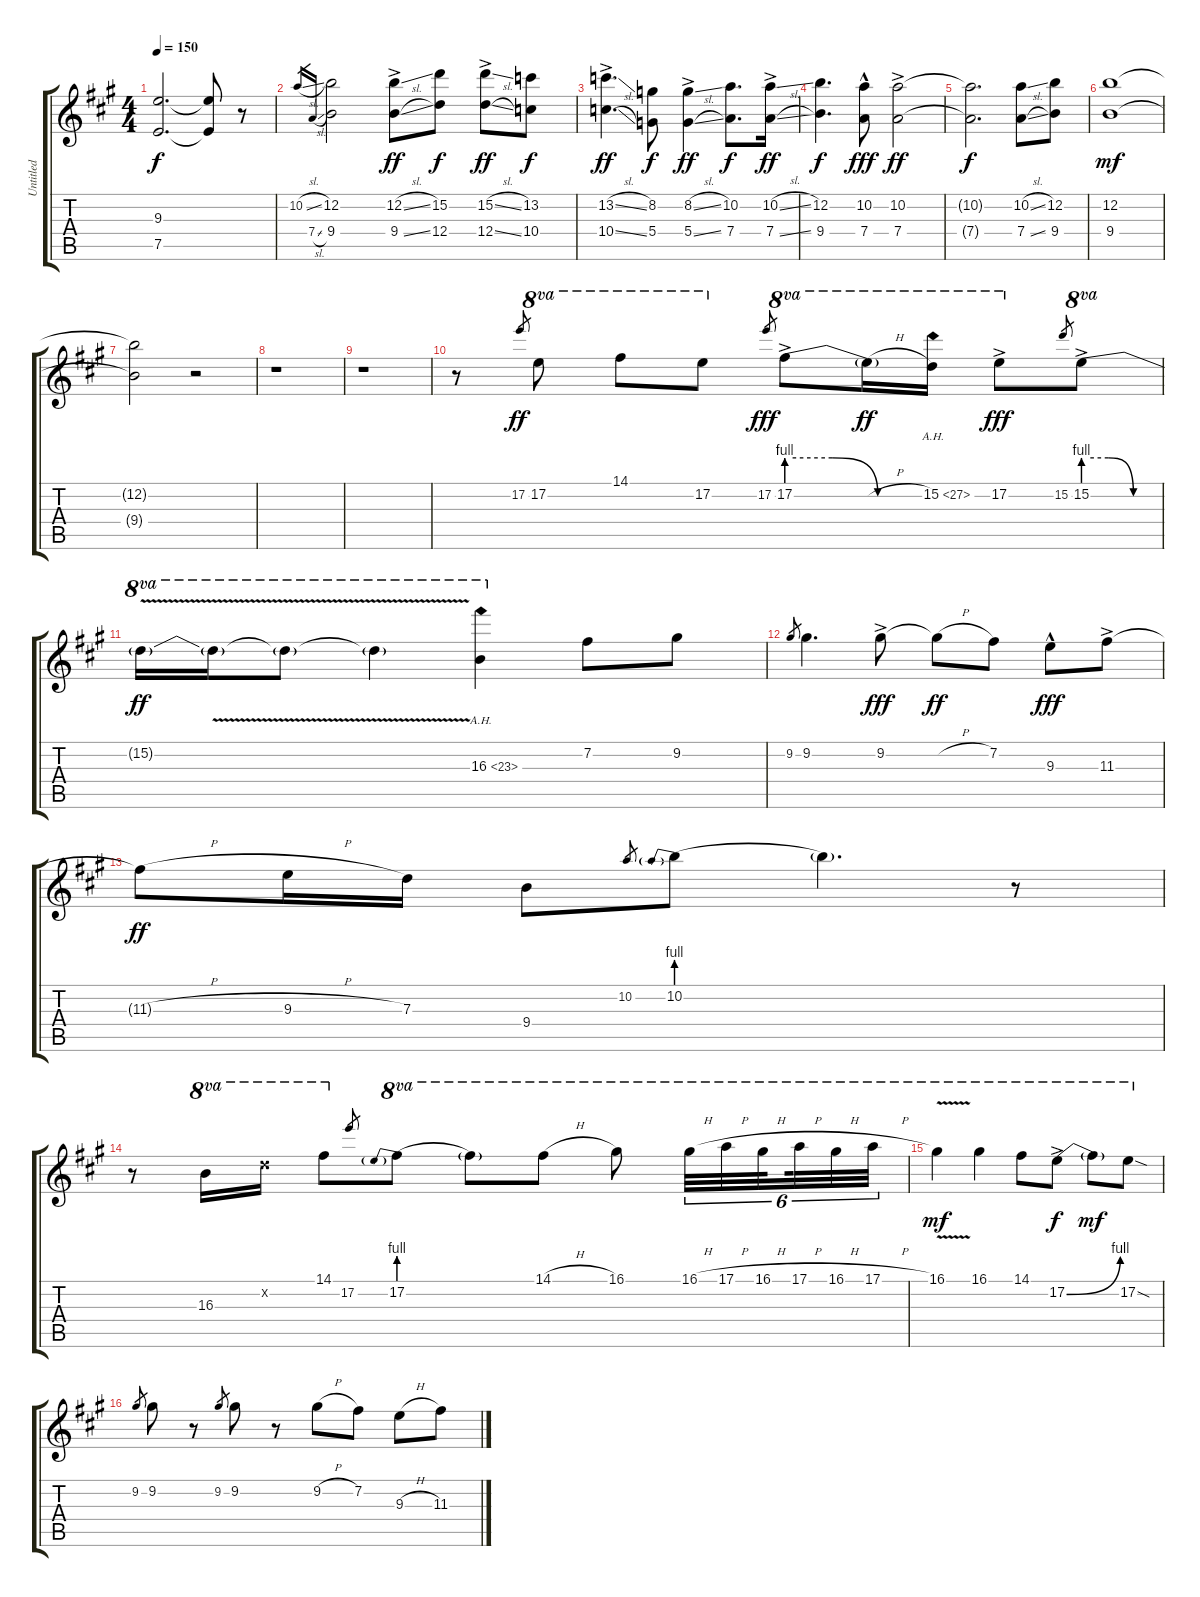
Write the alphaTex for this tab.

\track ("Untitled" "Untitled") {instrument distortionguitar}
\staff {score tabs}
\tuning (E4 B3 G3 D3 A2 E2) {hide}
\ts (4 4)
\tempo 150
\clef g2
\ks a
(9.3{t} 7.5{t}).2{d dy f} (9.3{t} 7.5{t}).8 r.8 |
10.2{sl}.16{gr} 7.4{sl}.16{gr} (12.2 9.4).2 (12.2{sl ac} 9.4{sl ac}).8{dy ff} (15.2 12.4).8{dy f} (15.2{sl ac} 12.4{sl ac}).8{dy ff} (13.2 10.4).8{dy f} |
(13.2{sl ac} 10.4{sl ac}).4{d dy ff} (8.2 5.4).8{dy f} (8.2{sl ac} 5.4{sl ac}).4{dy ff} (10.2 7.4).8{d dy f} (10.2{sl ac} 7.4{sl ac}).16{dy ff} |
(12.2 9.4).4{d dy f} (10.2{hac} 7.4{hac}).8{dy fff} (10.2{ac} 7.4{ac}).2{dy ff} |
(10.2{t} 7.4{t}).2{d dy f} (10.2{sl} 7.4{sl}).8 (12.2 9.4).8 |
(12.2 9.4).1{dy mf} |
(12.2{t} 9.4{t}).2 r.2 |
r.1 |
r.1 |
r.8 17.2.8{gr dy ff} 17.2.8{ot 8va} 14.1.8{ot 8va} 17.2.8{ot 8va} 17.2.8{gr dy fff} 17.2{be (custom 0 4 20 4 40 0 60 0) ac}.8{ot 8va} 17.2{h t}.16{ot 8va dy ff} 15.2{ah 12}.16{ot 8va} 17.2{ac}.8{ot 8va dy fff} 15.2.8{gr} 15.2{be (custom 0 4 20 4 40 0 60 0) ac}.8{ot 8va} |
15.2{v t}.16{ot 8va dy ff} 15.2{v t}.16{ot 8va} 15.2{v t}.8{ot 8va} 15.2{t}.4{ot 8va} 16.3{ah 7}.4{ot 8va} 7.2.8 9.2.8 |
9.2.8{gr} 9.2.4{d} 9.2{ac}.8{dy fff} 9.2{h t}.8{dy ff} 7.2.8 9.3{hac}.8{dy fff} 11.3{ac}.8 |
11.3{h t}.8{dy ff} 9.3{h}.16 7.3.16 9.4.8 10.2.8{gr} 10.2{be (prebend 0 4 60 4)}.8 10.2{t}.4{d} r.8 |
r.8 16.3.16{ot 8va} 15.2{x}.16{ot 8va} 14.1.8{ot 8va} 17.2.8{gr} 17.2{be (prebend 0 4 60 4)}.8{ot 8va} 17.2{t}.8{ot 8va} 14.1{h}.8{ot 8va} 16.1.8{ot 8va} 16.1{h}.32{tu (6 4) ot 8va} 17.1{h}.32{tu (6 4) ot 8va} 16.1{h}.32{tu (6 4) ot 8va beam splitsecondary} 17.1{h}.32{tu (6 4) ot 8va} 16.1{h}.32{tu (6 4) ot 8va} 17.1{h}.32{tu (6 4) ot 8va} |
16.1{v}.4{ot 8va dy mf} 16.1.4{ot 8va} 14.1.8{ot 8va} 17.2{be (bend 0 0 60 4) ac}.8{ot 8va dy f} 17.2{t}.8{ot 8va dy mf} 17.2{sod}.8{ot 8va} |
9.2.8{gr} 9.2.8 r.8 9.2.8{gr} 9.2.8 r.8 9.2{h}.8 7.2.8 9.3{h}.8 11.3.8
